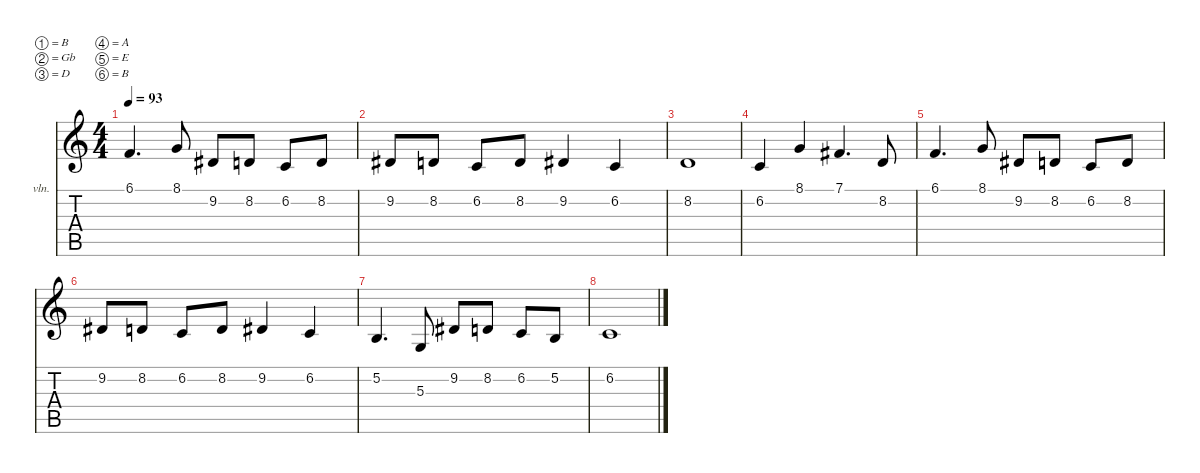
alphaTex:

\defaultSystemsLayout 2
\hideDynamics
\bracketExtendMode nobrackets
\firstSystemTrackNameOrientation horizontal
\otherSystemsTrackNameOrientation horizontal
\track ("Vocals" "vln.") {instrument synthstrings1}
\staff {score tabs}
\tuning (B3 Gb3 D3 A2 E2 B1)
\ts (4 4)
\scale
1.03175
\tempo 93
\accidentals auto
\clef g2
\ottava regular
\simile none
\ks c
6.1.4{d dy f beam Up} 8.1.8{beam Up} 9.2{acc #}.8{beam Up} 8.2.8{beam Up} 6.2.8{beam Up} 8.2.8{beam Up} |
\scale
0.968253 9.2{acc #}.8{beam Up} 8.2.8{beam Up} 6.2.8{beam Up} 8.2.8{beam Up} 9.2{acc #}.4{beam Up} 6.2.4{beam Up} |
\scale
1.03175 8.2.1{beam Up} |
\scale
0.968253 6.2.4{beam Up} 8.1.4{beam Up} 7.1{acc #}.4{d beam Up} 8.2.8{beam Up} |
\scale
1.03175 6.1.4{d beam Up} 8.1.8{beam Up} 9.2{acc #}.8{beam Up} 8.2.8{beam Up} 6.2.8{beam Up} 8.2.8{beam Up} |
\scale
0.968253 9.2{acc #}.8{beam Up} 8.2.8{beam Up} 6.2.8{beam Up} 8.2.8{beam Up} 9.2{acc #}.4{beam Up} 6.2.4{beam Up} |
\scale
1.05434 5.2.4{d beam Up} 5.3.8{beam Up} 9.2{acc #}.8{beam Up} 8.2.8{beam Up} 6.2.8{beam Up} 5.2.8{beam Up} |
\scale
0.945659 6.2.1{beam Up}
